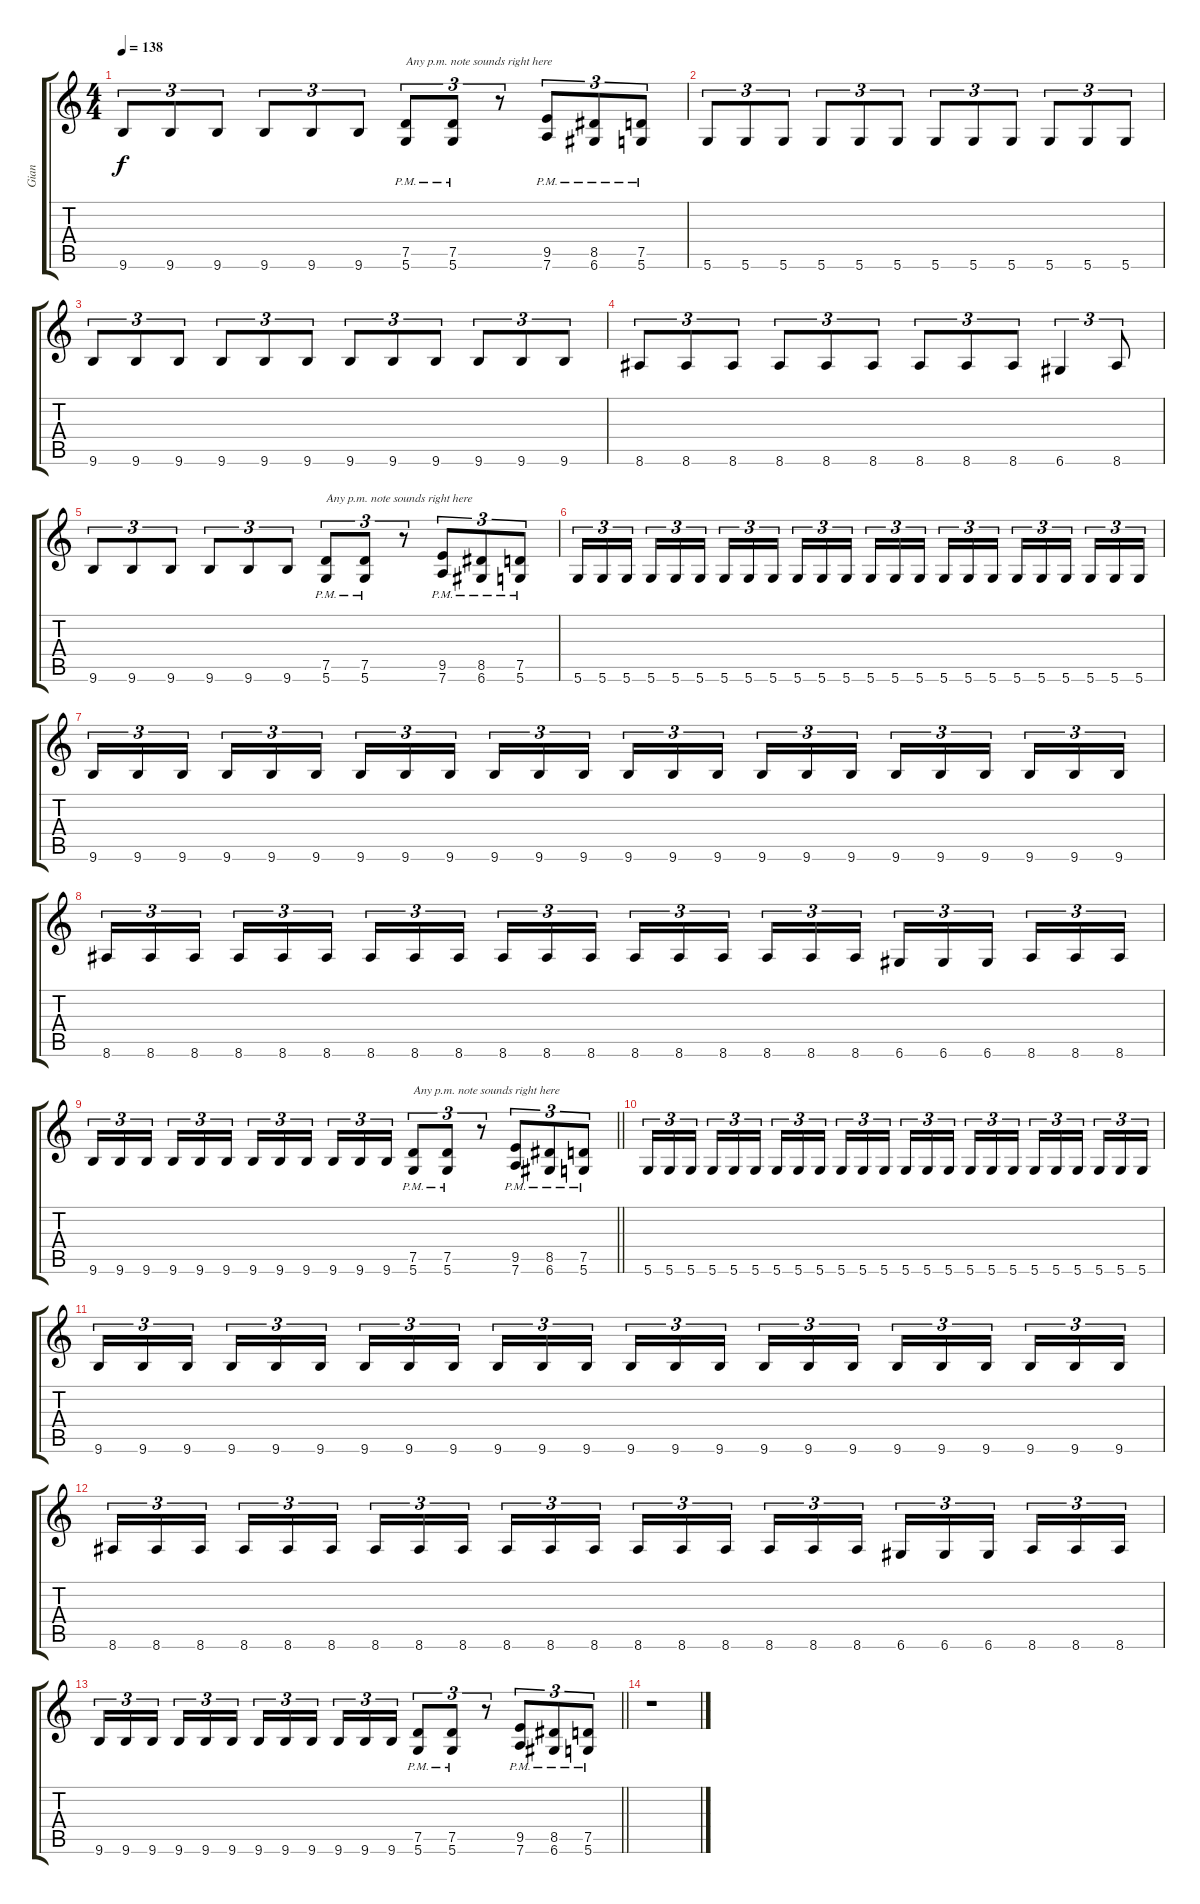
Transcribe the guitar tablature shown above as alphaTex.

\track ("Gian" "Gian") {instrument distortionguitar}
\staff {score tabs}
\tuning (D4 A3 F3 C3 G2 D2) {hide}
\ts (4 4)
\tempo 138
\clef g2
\ks c
9.6.8{tu (3 2) dy f} 9.6.8{tu (3 2)} 9.6.8{tu (3 2)} 9.6.8{tu (3 2)} 9.6.8{tu (3 2)} 9.6.8{tu (3 2)} (7.5{pm} 5.6{pm}).8{tu (3 2) txt "Any p.m. note sounds right here"} (7.5{pm} 5.6{pm}).8{tu (3 2)} r.8{tu (3 2)} (9.5{pm} 7.6{pm}).8{tu (3 2)} (8.5{pm} 6.6{pm}).8{tu (3 2)} (7.5{pm} 5.6{pm}).8{tu (3 2)} |
5.6.8{tu (3 2)} 5.6.8{tu (3 2)} 5.6.8{tu (3 2)} 5.6.8{tu (3 2)} 5.6.8{tu (3 2)} 5.6.8{tu (3 2)} 5.6.8{tu (3 2)} 5.6.8{tu (3 2)} 5.6.8{tu (3 2)} 5.6.8{tu (3 2)} 5.6.8{tu (3 2)} 5.6.8{tu (3 2)} |
9.6.8{tu (3 2)} 9.6.8{tu (3 2)} 9.6.8{tu (3 2)} 9.6.8{tu (3 2)} 9.6.8{tu (3 2)} 9.6.8{tu (3 2)} 9.6.8{tu (3 2)} 9.6.8{tu (3 2)} 9.6.8{tu (3 2)} 9.6.8{tu (3 2)} 9.6.8{tu (3 2)} 9.6.8{tu (3 2)} |
8.6.8{tu (3 2)} 8.6.8{tu (3 2)} 8.6.8{tu (3 2)} 8.6.8{tu (3 2)} 8.6.8{tu (3 2)} 8.6.8{tu (3 2)} 8.6.8{tu (3 2)} 8.6.8{tu (3 2)} 8.6.8{tu (3 2)} 6.6.4{tu (3 2)} 8.6.8{tu (3 2)} |
9.6.8{tu (3 2)} 9.6.8{tu (3 2)} 9.6.8{tu (3 2)} 9.6.8{tu (3 2)} 9.6.8{tu (3 2)} 9.6.8{tu (3 2)} (7.5{pm} 5.6{pm}).8{tu (3 2) txt "Any p.m. note sounds right here"} (7.5{pm} 5.6{pm}).8{tu (3 2)} r.8{tu (3 2)} (9.5{pm} 7.6{pm}).8{tu (3 2)} (8.5{pm} 6.6{pm}).8{tu (3 2)} (7.5{pm} 5.6{pm}).8{tu (3 2)} |
5.6.16{tu (3 2)} 5.6.16{tu (3 2)} 5.6.16{tu (3 2) beam splitsecondary} 5.6.16{tu (3 2)} 5.6.16{tu (3 2)} 5.6.16{tu (3 2)} 5.6.16{tu (3 2)} 5.6.16{tu (3 2)} 5.6.16{tu (3 2) beam splitsecondary} 5.6.16{tu (3 2)} 5.6.16{tu (3 2)} 5.6.16{tu (3 2)} 5.6.16{tu (3 2)} 5.6.16{tu (3 2)} 5.6.16{tu (3 2) beam splitsecondary} 5.6.16{tu (3 2)} 5.6.16{tu (3 2)} 5.6.16{tu (3 2)} 5.6.16{tu (3 2)} 5.6.16{tu (3 2)} 5.6.16{tu (3 2) beam splitsecondary} 5.6.16{tu (3 2)} 5.6.16{tu (3 2)} 5.6.16{tu (3 2)} |
9.6.16{tu (3 2)} 9.6.16{tu (3 2)} 9.6.16{tu (3 2) beam splitsecondary} 9.6.16{tu (3 2)} 9.6.16{tu (3 2)} 9.6.16{tu (3 2)} 9.6.16{tu (3 2)} 9.6.16{tu (3 2)} 9.6.16{tu (3 2) beam splitsecondary} 9.6.16{tu (3 2)} 9.6.16{tu (3 2)} 9.6.16{tu (3 2)} 9.6.16{tu (3 2)} 9.6.16{tu (3 2)} 9.6.16{tu (3 2) beam splitsecondary} 9.6.16{tu (3 2)} 9.6.16{tu (3 2)} 9.6.16{tu (3 2)} 9.6.16{tu (3 2)} 9.6.16{tu (3 2)} 9.6.16{tu (3 2) beam splitsecondary} 9.6.16{tu (3 2)} 9.6.16{tu (3 2)} 9.6.16{tu (3 2)} |
8.6.16{tu (3 2)} 8.6.16{tu (3 2)} 8.6.16{tu (3 2) beam splitsecondary} 8.6.16{tu (3 2)} 8.6.16{tu (3 2)} 8.6.16{tu (3 2)} 8.6.16{tu (3 2)} 8.6.16{tu (3 2)} 8.6.16{tu (3 2) beam splitsecondary} 8.6.16{tu (3 2)} 8.6.16{tu (3 2)} 8.6.16{tu (3 2)} 8.6.16{tu (3 2)} 8.6.16{tu (3 2)} 8.6.16{tu (3 2) beam splitsecondary} 8.6.16{tu (3 2)} 8.6.16{tu (3 2)} 8.6.16{tu (3 2)} 6.6.16{tu (3 2)} 6.6.16{tu (3 2)} 6.6.16{tu (3 2) beam splitsecondary} 8.6.16{tu (3 2)} 8.6.16{tu (3 2)} 8.6.16{tu (3 2)} |
\barLineRight lightlight
9.6.16{tu (3 2)} 9.6.16{tu (3 2)} 9.6.16{tu (3 2) beam splitsecondary} 9.6.16{tu (3 2)} 9.6.16{tu (3 2)} 9.6.16{tu (3 2)} 9.6.16{tu (3 2)} 9.6.16{tu (3 2)} 9.6.16{tu (3 2) beam splitsecondary} 9.6.16{tu (3 2)} 9.6.16{tu (3 2)} 9.6.16{tu (3 2)} (7.5{pm} 5.6{pm}).8{tu (3 2) txt "Any p.m. note sounds right here"} (7.5{pm} 5.6{pm}).8{tu (3 2)} r.8{tu (3 2)} (9.5{pm} 7.6{pm}).8{tu (3 2)} (8.5{pm} 6.6{pm}).8{tu (3 2)} (7.5{pm} 5.6{pm}).8{tu (3 2)} |
5.6.16{tu (3 2)} 5.6.16{tu (3 2)} 5.6.16{tu (3 2) beam splitsecondary} 5.6.16{tu (3 2)} 5.6.16{tu (3 2)} 5.6.16{tu (3 2)} 5.6.16{tu (3 2)} 5.6.16{tu (3 2)} 5.6.16{tu (3 2) beam splitsecondary} 5.6.16{tu (3 2)} 5.6.16{tu (3 2)} 5.6.16{tu (3 2)} 5.6.16{tu (3 2)} 5.6.16{tu (3 2)} 5.6.16{tu (3 2) beam splitsecondary} 5.6.16{tu (3 2)} 5.6.16{tu (3 2)} 5.6.16{tu (3 2)} 5.6.16{tu (3 2)} 5.6.16{tu (3 2)} 5.6.16{tu (3 2) beam splitsecondary} 5.6.16{tu (3 2)} 5.6.16{tu (3 2)} 5.6.16{tu (3 2)} |
9.6.16{tu (3 2)} 9.6.16{tu (3 2)} 9.6.16{tu (3 2) beam splitsecondary} 9.6.16{tu (3 2)} 9.6.16{tu (3 2)} 9.6.16{tu (3 2)} 9.6.16{tu (3 2)} 9.6.16{tu (3 2)} 9.6.16{tu (3 2) beam splitsecondary} 9.6.16{tu (3 2)} 9.6.16{tu (3 2)} 9.6.16{tu (3 2)} 9.6.16{tu (3 2)} 9.6.16{tu (3 2)} 9.6.16{tu (3 2) beam splitsecondary} 9.6.16{tu (3 2)} 9.6.16{tu (3 2)} 9.6.16{tu (3 2)} 9.6.16{tu (3 2)} 9.6.16{tu (3 2)} 9.6.16{tu (3 2) beam splitsecondary} 9.6.16{tu (3 2)} 9.6.16{tu (3 2)} 9.6.16{tu (3 2)} |
8.6.16{tu (3 2)} 8.6.16{tu (3 2)} 8.6.16{tu (3 2) beam splitsecondary} 8.6.16{tu (3 2)} 8.6.16{tu (3 2)} 8.6.16{tu (3 2)} 8.6.16{tu (3 2)} 8.6.16{tu (3 2)} 8.6.16{tu (3 2) beam splitsecondary} 8.6.16{tu (3 2)} 8.6.16{tu (3 2)} 8.6.16{tu (3 2)} 8.6.16{tu (3 2)} 8.6.16{tu (3 2)} 8.6.16{tu (3 2) beam splitsecondary} 8.6.16{tu (3 2)} 8.6.16{tu (3 2)} 8.6.16{tu (3 2)} 6.6.16{tu (3 2)} 6.6.16{tu (3 2)} 6.6.16{tu (3 2) beam splitsecondary} 8.6.16{tu (3 2)} 8.6.16{tu (3 2)} 8.6.16{tu (3 2)} |
\barLineRight lightlight
9.6.16{tu (3 2)} 9.6.16{tu (3 2)} 9.6.16{tu (3 2) beam splitsecondary} 9.6.16{tu (3 2)} 9.6.16{tu (3 2)} 9.6.16{tu (3 2)} 9.6.16{tu (3 2)} 9.6.16{tu (3 2)} 9.6.16{tu (3 2) beam splitsecondary} 9.6.16{tu (3 2)} 9.6.16{tu (3 2)} 9.6.16{tu (3 2)} (7.5{pm} 5.6{pm}).8{tu (3 2)} (7.5{pm} 5.6{pm}).8{tu (3 2)} r.8{tu (3 2)} (9.5{pm} 7.6{pm}).8{tu (3 2)} (8.5{pm} 6.6{pm}).8{tu (3 2)} (7.5{pm} 5.6{pm}).8{tu (3 2)} |
r.1
